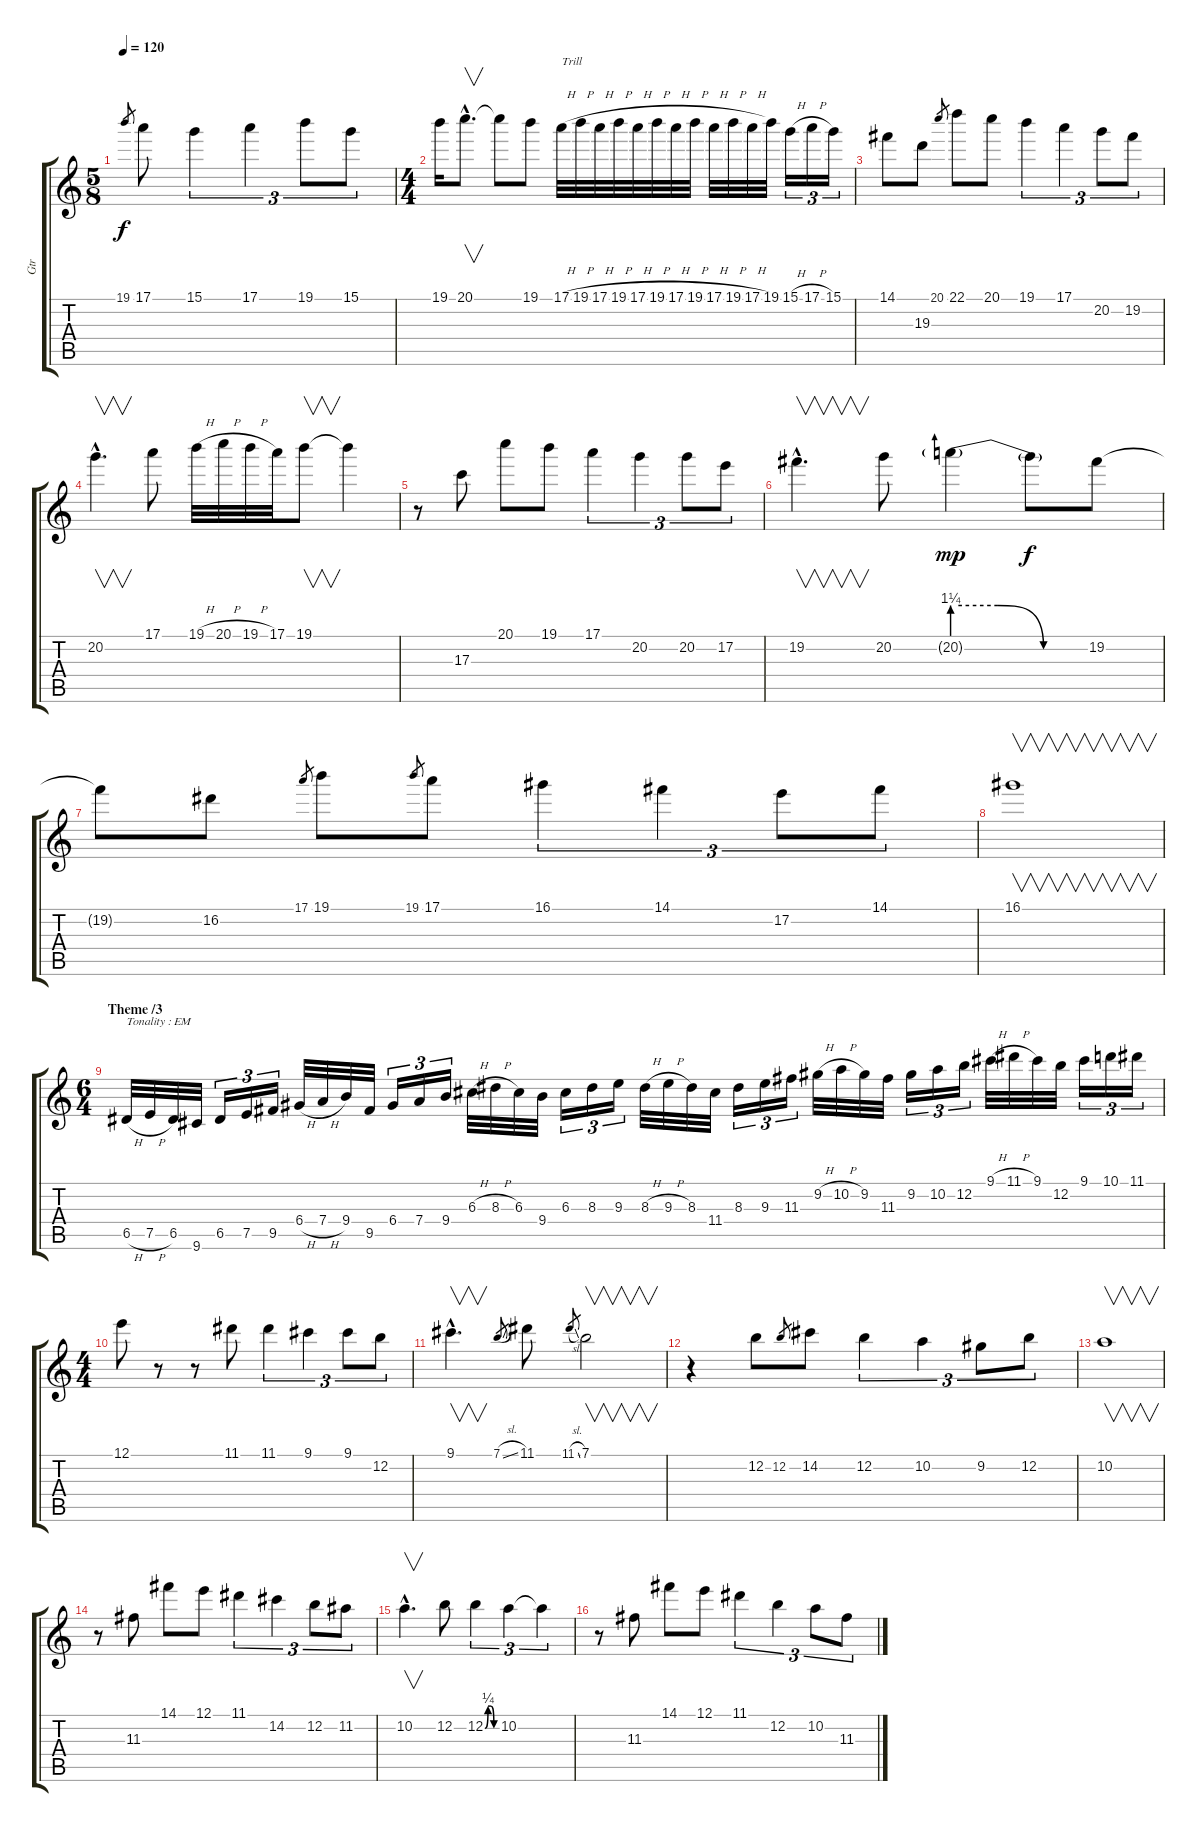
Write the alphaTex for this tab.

\track ("Gtr" "Gtr") {instrument overdrivenguitar}
\staff {score tabs}
\tuning (E4 B3 G3 D3 A2 E2) {hide}
\ts (5 8)
\tempo 120
\clef g2
\ks c
19.1.8{gr dy f} 17.1.8 15.1.4{tu (3 2)} 17.1.4{tu (3 2)} 19.1.8{tu (3 2)} 15.1.8{tu (3 2)} |
\ts (4 4)
19.1.16 20.1{hac}.8{v d} 20.1{t}.8 19.1.8 17.1{h}.32{txt "Trill"} 19.1{h}.32 17.1{h}.32 19.1{h}.32 17.1{h}.32 19.1{h}.32 17.1{h}.32 19.1{h}.32 17.1{h}.32 19.1{h}.32 17.1{h}.32 19.1.32 15.1{h}.16{tu (3 2)} 17.1{h}.16{tu (3 2)} 15.1.16{tu (3 2)} |
14.1.8 19.3.8 20.1.8{gr} 22.1.8 20.1.8 19.1.4{tu (3 2)} 17.1.4{tu (3 2)} 20.2.8{tu (3 2)} 19.2.8{tu (3 2)} |
20.2{hac}.4{v d} 17.1.8 19.1{h}.32 20.1{h}.32 19.1{h}.32 17.1.32 19.1.8{v} 19.1{t}.4 |
r.8 17.3.8 20.1.8 19.1.8 17.1.4{tu (3 2)} 20.2.4{tu (3 2)} 20.2.8{tu (3 2)} 17.2.8{tu (3 2)} |
19.2{hac}.4{v d} 20.2.8 20.2{be (custom 0 5 20 5 40 0 60 0) g}.4{dy mp} 20.2{t}.8{dy f} 19.2.8 |
19.2{t}.8 16.2.8 17.1.8{gr} 19.1.8 19.1.8{gr} 17.1.8 16.1.4{tu (3 2)} 14.1.4{tu (3 2)} 17.2.8{tu (3 2)} 14.1.8{tu (3 2)} |
16.1.1{v} |
\ts (6 4)
\section ("" "Theme /3")
6.5{h}.32{txt "Tonality : EM"} 7.5{h}.32 6.5.32 9.6.32 6.5.16{tu (3 2)} 7.5.16{tu (3 2)} 9.5.16{tu (3 2)} 6.4{h}.32 7.4{h}.32 9.4.32 9.5.32 6.4.16{tu (3 2)} 7.4.16{tu (3 2)} 9.4.16{tu (3 2)} 6.3{h}.32 8.3{h}.32 6.3.32 9.4.32 6.3.16{tu (3 2)} 8.3.16{tu (3 2)} 9.3.16{tu (3 2)} 8.3{h}.32 9.3{h}.32 8.3.32 11.4.32 8.3.16{tu (3 2)} 9.3.16{tu (3 2)} 11.3.16{tu (3 2)} 9.2{h}.32 10.2{h}.32 9.2.32 11.3.32 9.2.16{tu (3 2)} 10.2.16{tu (3 2)} 12.2.16{tu (3 2)} 9.1{h}.32 11.1{h}.32 9.1.32 12.2.32 9.1.16{tu (3 2)} 10.1.16{tu (3 2)} 11.1.16{tu (3 2)} |
\ts (4 4)
12.1.8 r.8 r.8 11.1.8 11.1.4{tu (3 2)} 9.1.4{tu (3 2)} 9.1.8{tu (3 2)} 12.2.8{tu (3 2)} |
9.1{hac}.4{v d} 7.1{sl}.8{gr} 11.1.8 11.1{sl}.8{gr} 7.1.2{v} |
r.4 12.2.8 12.2.8{gr} 14.2.8 12.2.4{tu (3 2)} 10.2.4{tu (3 2)} 9.2.8{tu (3 2)} 12.2.8{tu (3 2)} |
10.2.1{v} |
r.8 11.3.8 14.1.8 12.1.8 11.1.4{tu (3 2)} 14.2.4{tu (3 2)} 12.2.8{tu (3 2)} 11.2.8{tu (3 2)} |
10.2{hac}.4{v d} 12.2.8 12.2{be (custom 0 0 15 1 30 1 45 0 60 0)}.4{tu (3 2)} 10.2.4{tu (3 2)} 10.2{t}.4{tu (3 2)} |
r.8 11.3.8 14.1.8 12.1.8 11.1.4{tu (3 2)} 12.2.4{tu (3 2)} 10.2.8{tu (3 2)} 11.3.8{tu (3 2)}
